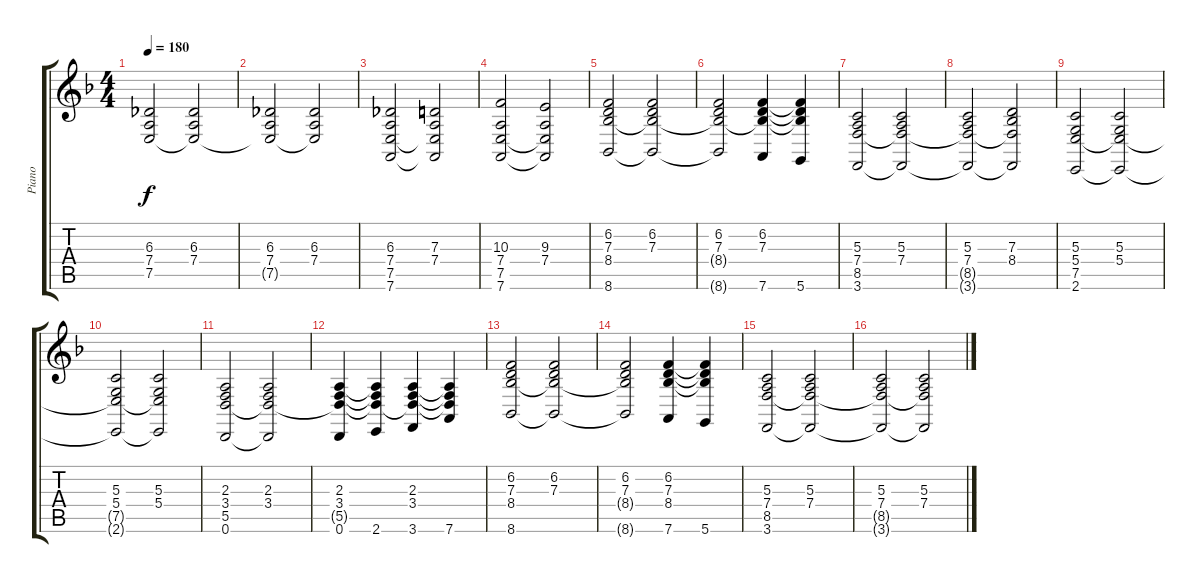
\track ("Piano" "Piano") {instrument acousticgrandpiano}
\staff {score tabs}
\tuning (E4 B3 G3 D3 A2 D2) {hide}
\ts (4 4)
\tempo 180
\clef g2
\ks f
(6.3 7.4 7.5).2{dy f} (6.3 7.4 7.5{t}).2 |
(6.3 7.4 7.5{t}).2 (6.3 7.4 7.5{t}).2 |
(6.3 7.4 7.5 7.6).2 (7.3 7.4 7.5{t} 7.6{t}).2 |
(10.3 7.4 7.5 7.6).2 (9.3 7.4 7.5{t} 7.6{t}).2 |
(6.2 7.3 8.4 8.6).2 (6.2 7.3 8.4{t} 8.6{t}).2 |
(6.2 7.3 8.4{t} 8.6{t}).2 (6.2 7.3 8.4{t} 7.6).4 (6.2{t} 7.3{t} 8.4{t} 5.6).4 |
(5.3 7.4 8.5 3.6).2 (5.3 7.4 8.5{t} 3.6{t}).2 |
(5.3 7.4 8.5{t} 3.6{t}).2 (7.3 8.4 8.5{t} 3.6{t}).2 |
(5.3 5.4 7.5 2.6).2 (5.3 5.4 7.5{t} 2.6{t}).2 |
(5.3 5.4 7.5{t} 2.6{t}).2 (5.3 5.4 7.5{t} 2.6{t}).2 |
(2.3 3.4 5.5 0.6).2 (2.3 3.4 5.5{t} 0.6{t}).2 |
(2.3 3.4 5.5{t} 0.6).4 (2.3{t} 3.4{t} 5.5{t} 2.6).4 (2.3 3.4 5.5{t} 3.6).4 (2.3{t} 3.4{t} 5.5{t} 7.6).4 |
(6.2 7.3 8.4 8.6).2 (6.2 7.3 8.4{t} 8.6{t}).2 |
(6.2 7.3 8.4{t} 8.6{t}).2 (6.2 7.3 8.4 7.6).4 (6.2{t} 7.3{t} 8.4{t} 5.6).4 |
(5.3 7.4 8.5 3.6).2 (5.3 7.4 8.5{t} 3.6{t}).2 |
(5.3 7.4 8.5{t} 3.6{t}).2 (5.3 7.4 8.5{t} 3.6{t}).2
